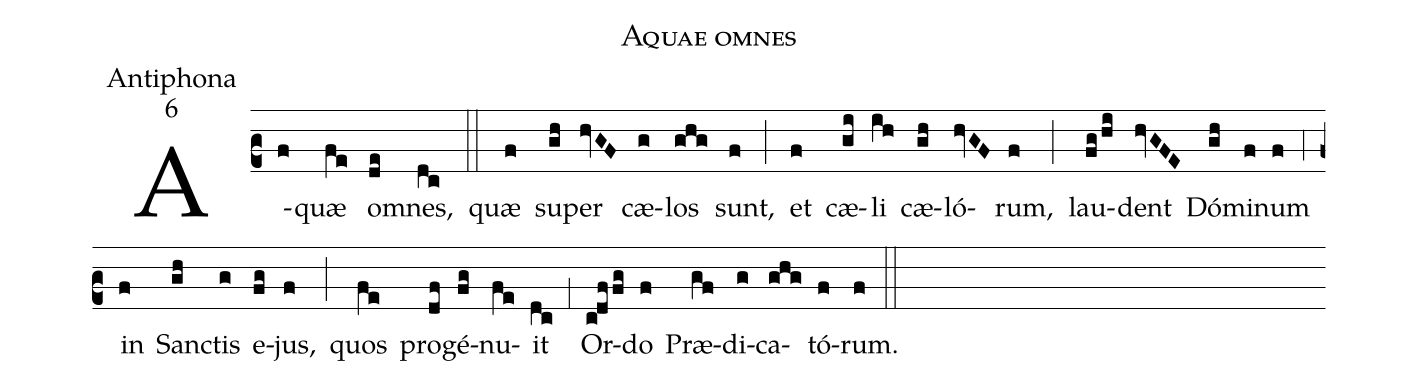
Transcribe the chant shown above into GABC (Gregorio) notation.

name:Aquae omnes;
office-part:Antiphona;
mode:6;
%%
(c2) A(f)quæ(fe) o(de)mnes,(dc) (::)
quæ(f) su(gh)per(hvGF) cæ(g)los(ghg) sunt,(f) (;) et(f) cæ(gi)li(ih) cæ(gh)ló(hvGF)rum,(f) (;) lau(fg/hi)dent(hvGFE) Dó(gh)mi(f)num(f) (,4) in(f) San(gh)ctis(g) e(fg)jus,(f) (;) quos(fe) pro(df)gé(fg)nu(fe)it(dc) (,1) Or(c!dffg)do(f) Præ(gf)di(g)ca(ghg)tó(f)rum.(f) (::)
